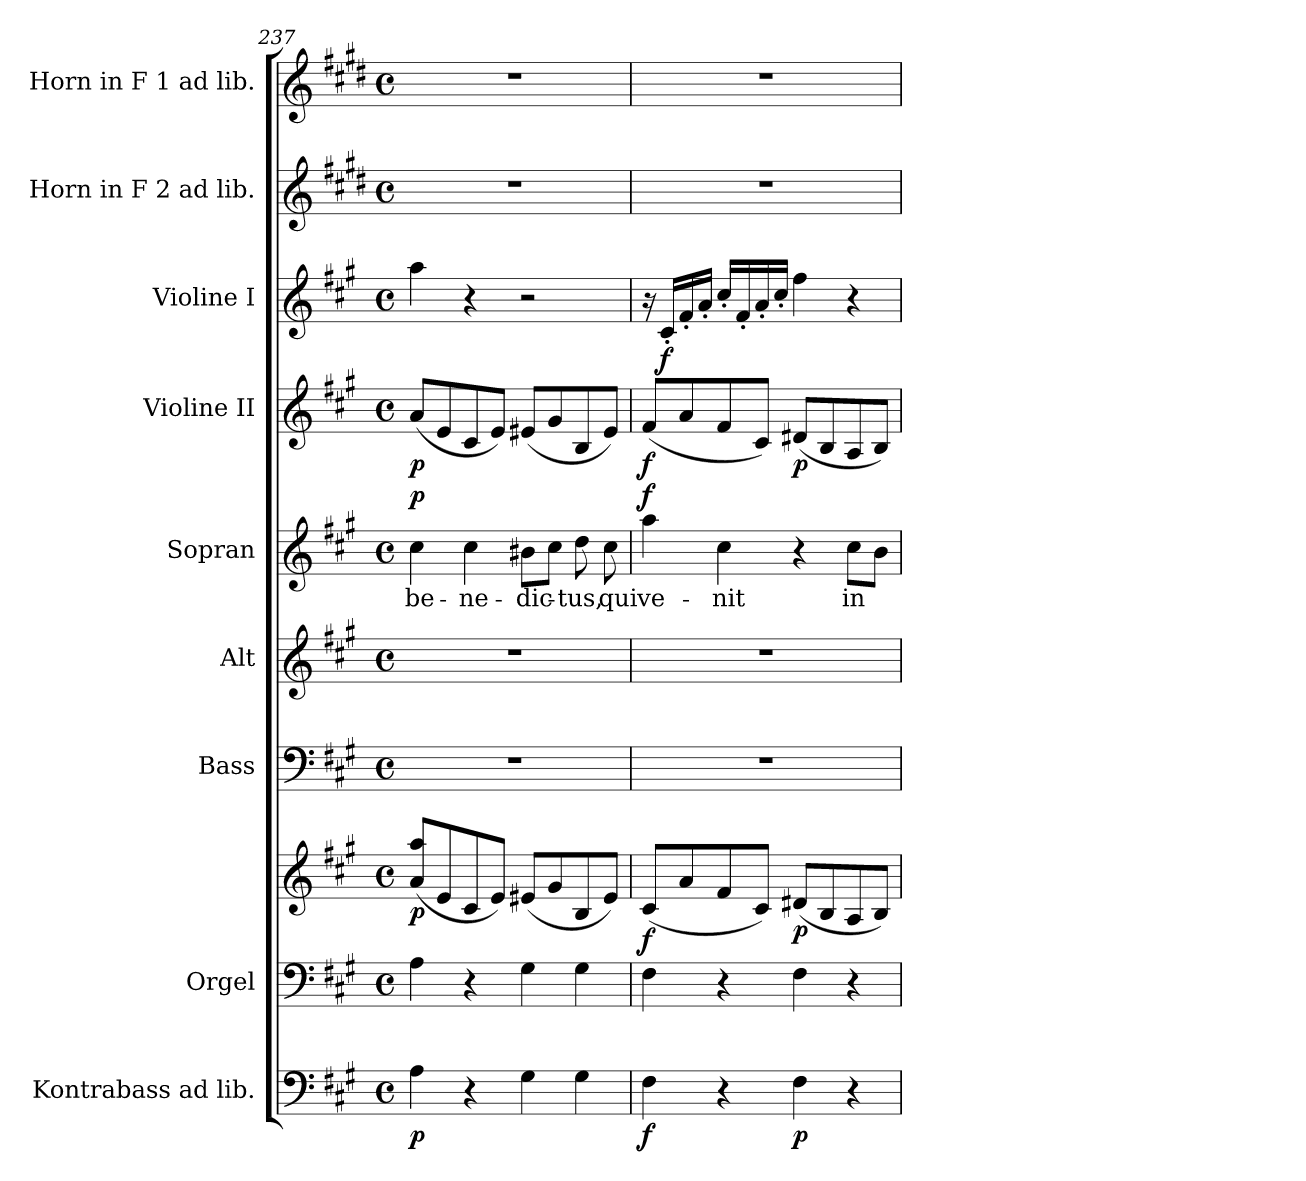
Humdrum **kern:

**kern	**dynam	**kern	**kern	**dynam	**kern	**kern	**kern	**text	**dynam	**kern	**dynam	**kern	**dynam	**kern	**kern
*part9	*part9	*part8	*part8	*part8	*part7	*part6	*part5	*part5	*part5	*part4	*part4	*part3	*part3	*part2	*part1
*staff10	*staff10	*staff9	*staff8	*staff8/9	*staff7	*staff6	*staff5	*staff5	*staff5	*staff4	*staff4	*staff3	*staff3	*staff2	*staff1
*I"Kontrabass ad lib.	*	*I"Orgel	*	*	*I"Bass	*I"Alt	*I"Sopran	*	*	*I"Violine II	*	*I"Violine I	*	*I"Horn in F 2 ad lib.	*I"Horn in F 1 ad lib.
*I'Kb.	*	*I'Org.	*	*	*I'B.	*I'A.	*I'S.	*	*	*I'Vl. II	*	*I'Vl. I	*	*	*
*clefF4	*	*clefF4	*clefG2	*	*clefF4	*clefG2	*clefG2	*	*	*clefG2	*	*clefG2	*	*clefG2	*clefG2
*ITrd7c12	*	*	*	*	*	*	*	*	*	*	*	*	*	*ITrd4c7	*ITrd4c7
*k[f#c#g#]	*	*k[f#c#g#]	*k[f#c#g#]	*	*k[f#c#g#]	*k[f#c#g#]	*k[f#c#g#]	*	*	*k[f#c#g#]	*	*k[f#c#g#]	*	*k[f#c#g#]	*k[f#c#g#]
*A:	*	*A:	*A:	*	*A:	*A:	*A:	*	*	*A:	*	*A:	*	*A:	*A:
*M4/4	*	*M4/4	*M4/4	*	*M4/4	*M4/4	*M4/4	*	*	*M4/4	*	*M4/4	*	*M4/4	*M4/4
*met(c)	*	*met(c)	*met(c)	*	*met(c)	*met(c)	*met(c)	*	*	*met(c)	*	*met(c)	*	*met(c)	*met(c)
=237	=237	=237	=237	=237	=237	=237	=237	=237	=237	=237	=237	=237	=237	=237	=237
!	!LO:DY:b	!	!	!LO:DY:b	!	!	!	!LO:LY:b	!LO:DY:a	!	!LO:DY:b	!	!	!	!
4AA\	p	4A\	(<8a/ 8aa/L	p	1r	1r	4cc#\	be-	p	(<8a/L	p	4aa\	.	1r	1r
.	.	.	8e/	.	.	.	.	.	.	8e/	.	.	.	.	.
!	!	!	!	!	!	!	!	!LO:LY:b	!	!	!	!	!	!	!
4r	.	4r	8c#/	.	.	.	4cc#\	-ne-	.	8c#/	.	4r	.	.	.
.	.	.	8e/J)	.	.	.	.	.	.	8e/J)	.	.	.	.	.
!	!	!	!	!	!	!	!	!LO:LY:b	!	!	!	!	!	!	!
4GG#\	.	4G#\	(<8e#X/L	.	.	.	8b#X\L	-dic-	.	(<8e#X/L	.	2r	.	.	.
.	.	.	8g#/	.	.	.	8cc#\J	.	.	8g#/	.	.	.	.	.
!	!	!	!	!	!	!	!	!LO:LY:b	!	!	!	!	!	!	!
4GG#\	.	4G#\	8B/	.	.	.	8dd\	-tus,	.	8B/	.	.	.	.	.
!	!	!	!	!	!	!	!	!LO:LY:b	!	!	!	!	!	!	!
.	.	.	8e#/J)	.	.	.	8cc#\	qui	.	8e#/J)	.	.	.	.	.
=238	=238	=238	=238	=238	=238	=238	=238	=238	=238	=238	=238	=238	=238	=238	=238
!	!LO:DY:b	!	!	!LO:DY:b	!	!	!	!LO:LY:b	!LO:DY:a	!	!LO:DY:b	!	!	!	!
4FF#\	f	4F#\	(<8c#/L	f	1r	1r	4aa\	ve-	f	(<8f#/L	f	16r	.	1r	1r
!	!	!	!	!	!	!	!	!	!	!	!	!	!LO:DY:b	!	!
.	.	.	.	.	.	.	.	.	.	.	.	16c#'</LL	f	.	.
.	.	.	8a/	.	.	.	.	.	.	8a/	.	16f#'</	.	.	.
.	.	.	.	.	.	.	.	.	.	.	.	16a'</JJ	.	.	.
!	!	!	!	!	!	!	!	!LO:LY:b	!	!	!	!	!	!	!
4r	.	4r	8f#/	.	.	.	4cc#\	-nit	.	8f#/	.	16cc#'</LL	.	.	.
.	.	.	.	.	.	.	.	.	.	.	.	16f#'</	.	.	.
.	.	.	8c#/J)	.	.	.	.	.	.	8c#/J)	.	16a'</	.	.	.
.	.	.	.	.	.	.	.	.	.	.	.	16cc#'</JJ	.	.	.
!	!LO:DY:b	!	!	!LO:DY:b	!	!	!	!	!	!	!LO:DY:b	!	!	!	!
4FF#\	p	4F#\	(<8d#X/L	p	.	.	4r	.	.	(<8d#X/L	p	4ff#\	.	.	.
.	.	.	8B/	.	.	.	.	.	.	8B/	.	.	.	.	.
!	!	!	!	!	!	!	!	!LO:LY:b	!	!	!	!	!	!	!
4r	.	4r	8A/	.	.	.	8cc#\L	in	.	8A/	.	4r	.	.	.
.	.	.	8B/J)	.	.	.	8b\J	.	.	8B/J)	.	.	.	.	.
=	=	=	=	=	=	=	=	=	=	=	=	=	=	=	=
*-	*-	*-	*-	*-	*-	*-	*-	*-	*-	*-	*-	*-	*-	*-	*-
